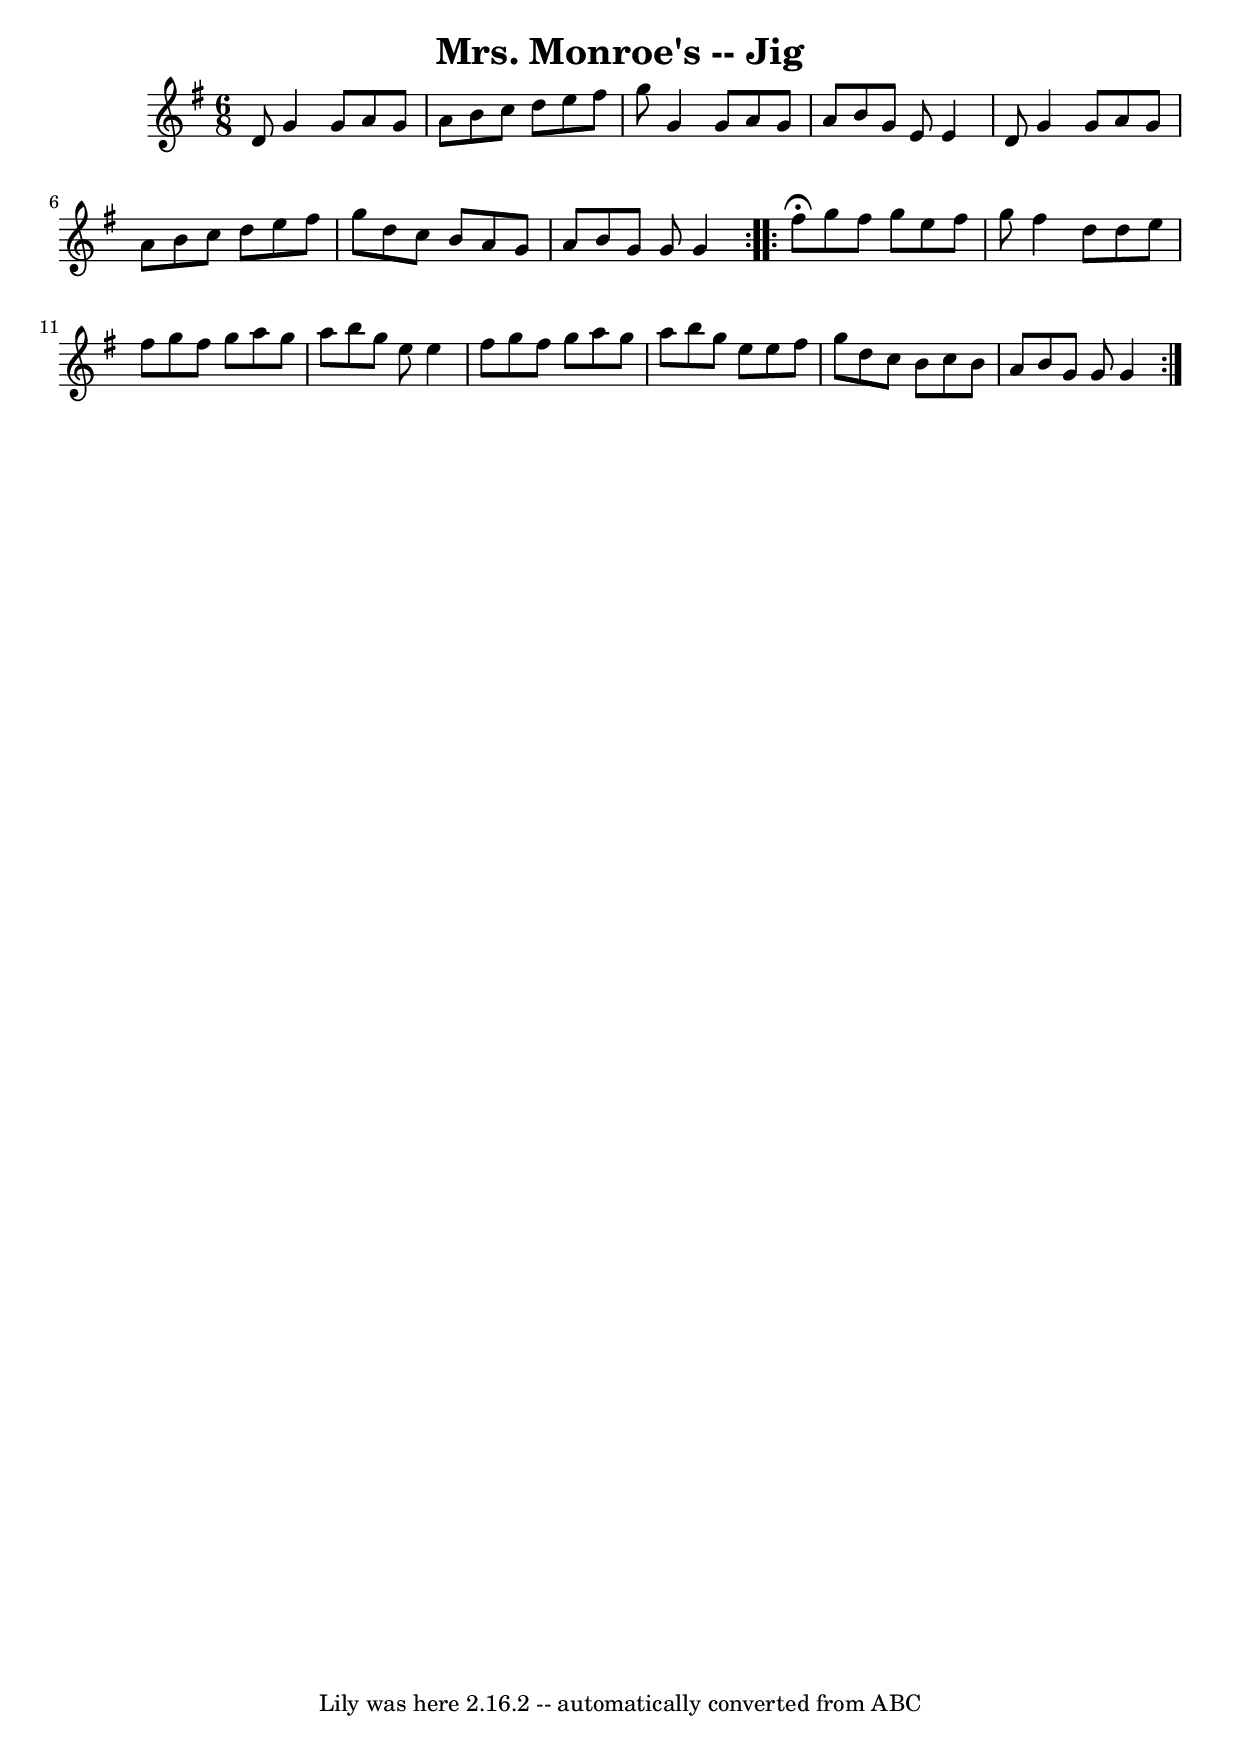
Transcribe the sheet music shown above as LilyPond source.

\version "2.7.40"
\include "Mammoth.ily"
\header {
	%% book = "Ryan's Mammoth Collection"
	crossRefNumber = "1"
	footnotes = "\\\\111 626"
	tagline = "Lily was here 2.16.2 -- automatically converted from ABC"
	title = "Mrs. Monroe's -- Jig"
}
voicedefault =  {


\repeat volta 2 {
\time 6/8 \key g \major d'8  |
 g'4 g'8 a'8 g'8 a'8    
|
 b'8 c''8 d''8 e''8 fis''8 g''8    |
 g'4    
g'8 a'8 g'8 a'8    |
 b'8 g'8 e'8 e'4 d'8    
|
 g'4 g'8 a'8 g'8 a'8    |
 b'8 c''8 d''8  
 e''8 fis''8 g''8    |
 d''8 c''8 b'8 a'8 g'8 a'8 
   |
 b'8 g'8 g'8 g'4    }     \repeat volta 2 { fis''8 
^\fermata |
 g''8 fis''8 g''8 e''8 fis''8 g''8    
|
 fis''4 d''8 d''8 e''8 fis''8    |
 g''8    
fis''8 g''8 a''8 g''8 a''8    |
 b''8 g''8 e''8    
e''4 fis''8    |
 g''8 fis''8 g''8 a''8 g''8 a''8   
 |
 b''8 g''8 e''8 e''8 fis''8 g''8    |
 d''8   
 c''8 b'8 c''8 b'8 a'8    |
 b'8 g'8 g'8 g'4      
}   
}

\score{
    <<

	\context Staff="default"
	{
	    \voicedefault 
	}

    >>
	\layout {
	}
	\midi {}
}
